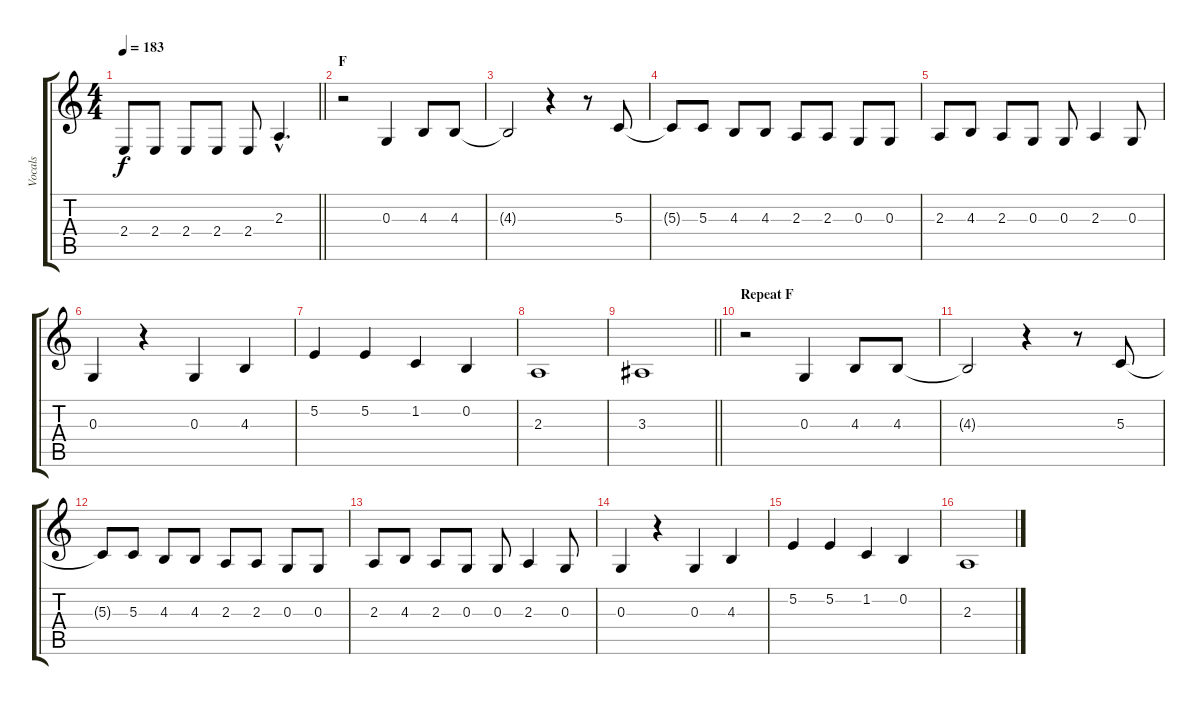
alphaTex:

\track ("Vocals" "Vocals") {instrument baritonesax}
\staff {score tabs}
\tuning (E4 B3 G3 D3 A2 E2) {hide}
\ts (4 4)
\tempo 183
\clef g2
\barLineRight lightlight
\ks c
2.4.8{dy f} 2.4.8 2.4.8 2.4.8 2.4.8 2.3{hac}.4{d} |
\section ("" "F")
r.2 0.3.4 4.3.8 4.3.8 |
4.3{t}.2 r.4 r.8 5.3.8 |
5.3{t}.8 5.3.8 4.3.8 4.3.8 2.3.8 2.3.8 0.3.8 0.3.8 |
2.3.8 4.3.8 2.3.8 0.3.8 0.3.8 2.3.4 0.3.8 |
0.3.4 r.4 0.3.4 4.3.4 |
5.2.4 5.2.4 1.2.4 0.2.4 |
2.3.1 |
\barLineRight lightlight
3.3.1 |
\section ("" "Repeat F")
r.2 0.3.4 4.3.8 4.3.8 |
4.3{t}.2 r.4 r.8 5.3.8 |
5.3{t}.8 5.3.8 4.3.8 4.3.8 2.3.8 2.3.8 0.3.8 0.3.8 |
2.3.8 4.3.8 2.3.8 0.3.8 0.3.8 2.3.4 0.3.8 |
0.3.4 r.4 0.3.4 4.3.4 |
5.2.4 5.2.4 1.2.4 0.2.4 |
2.3.1
